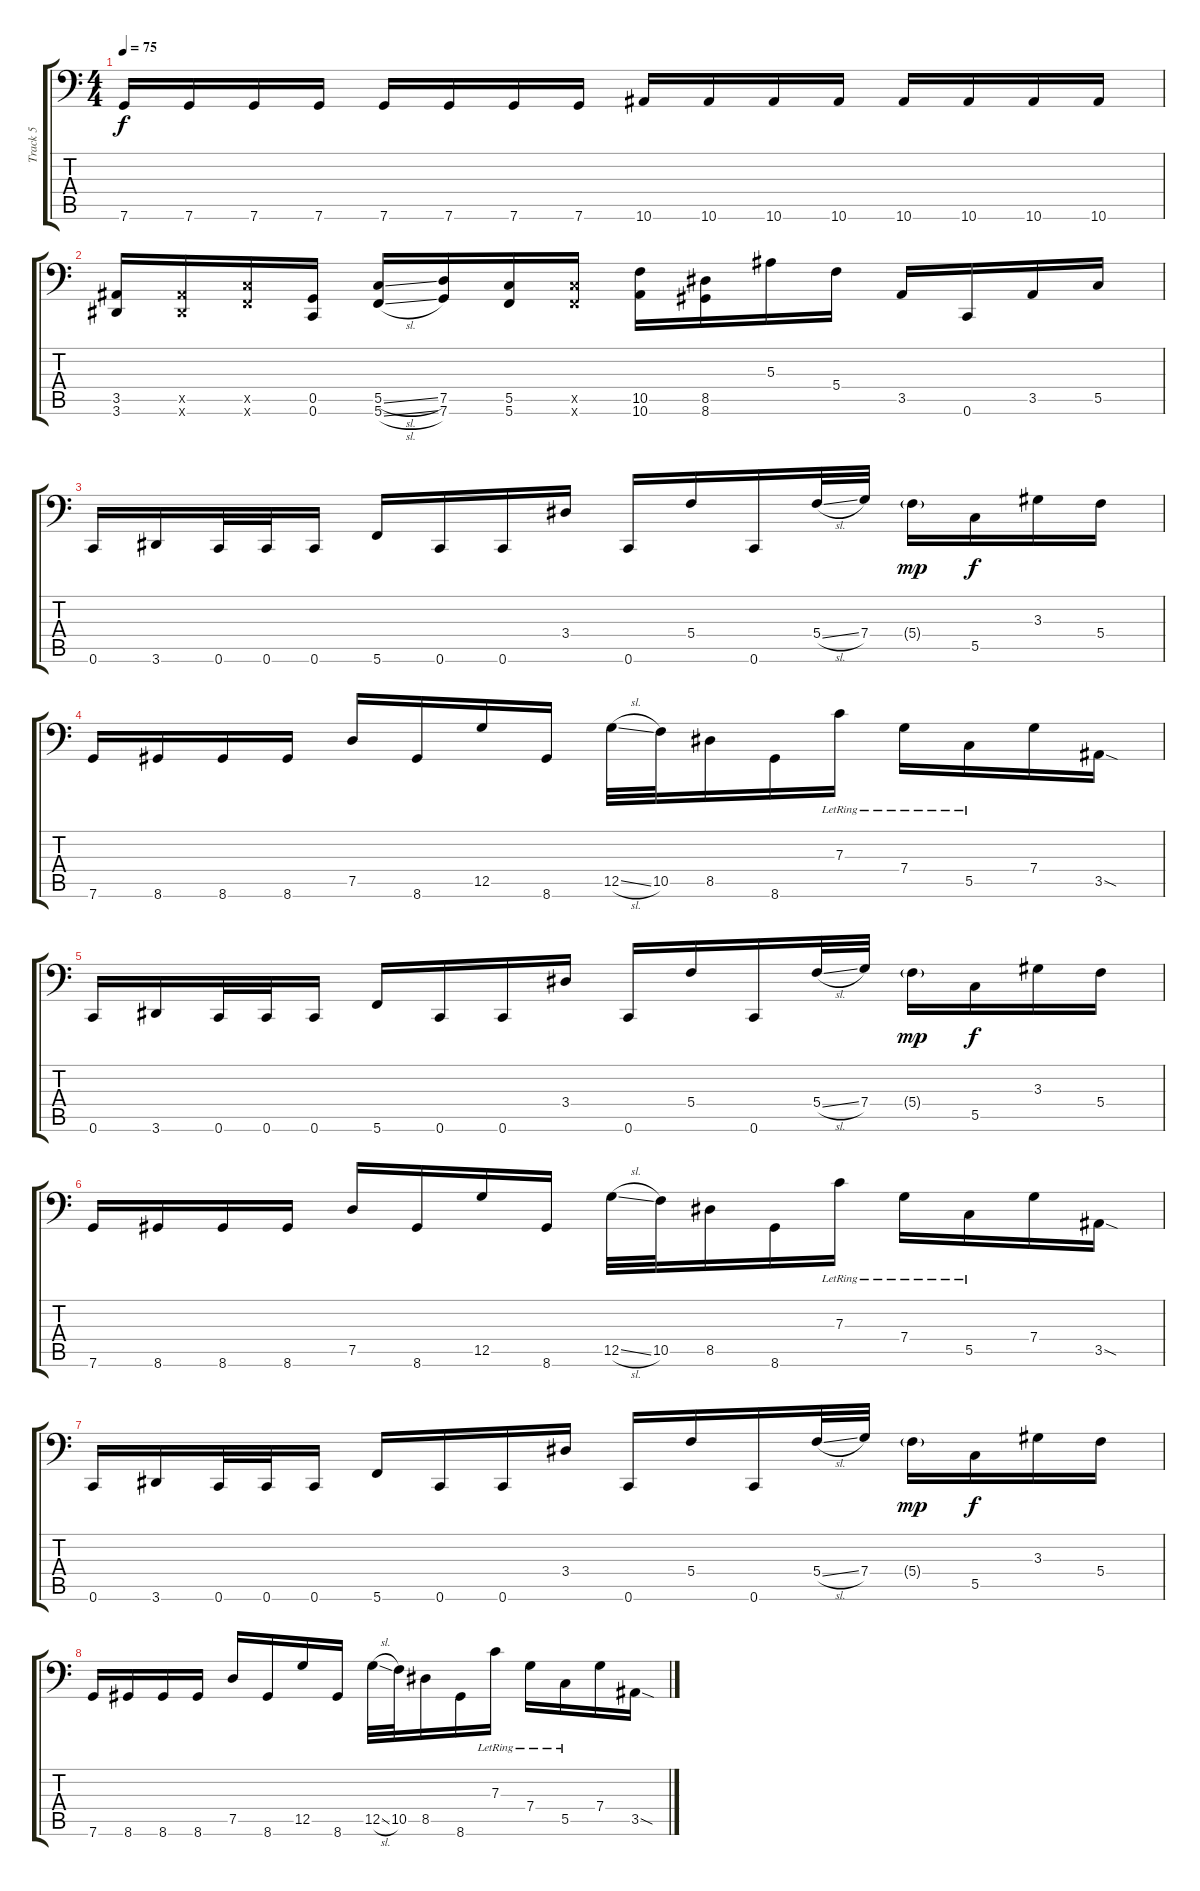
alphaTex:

\track ("Track 5" "Track 5") {instrument electricbassfinger}
\staff {score tabs}
\tuning (D3 A2 F2 C2 G1 C1) {hide}
\ts (4 4)
\tempo 75
\clef f4
\ks c
7.6.16{dy f} 7.6.16 7.6.16 7.6.16 7.6.16 7.6.16 7.6.16 7.6.16 10.6.16 10.6.16 10.6.16 10.6.16 10.6.16 10.6.16 10.6.16 10.6.16 |
(3.5 3.6).16 (3.5{x} 3.6{x}).16 (5.5{x} 5.6{x}).16 (0.5 0.6).16 (5.5{sl} 5.6{sl}).16 (7.5 7.6).16 (5.5 5.6).16 (5.5{x} 5.6{x}).16 (10.5 10.6).16 (8.5 8.6).16 5.3.16 5.4.16 3.5.16 0.6.16 3.5.16 5.5.16 |
0.6.16 3.6.16 0.6.32 0.6.32 0.6.16 5.6.16 0.6.16 0.6.16 3.4.16 0.6.16 5.4.16 0.6.16 5.4{sl}.32 7.4.32 5.4{g}.16{dy mp} 5.5.16{dy f} 3.3.16 5.4.16 |
7.6.16 8.6.16 8.6.16 8.6.16 7.5.16 8.6.16 12.5.16 8.6.16 12.5{sl}.32 10.5.32 8.5.16 8.6.16 7.3{lr}.16 7.4{lr}.16 5.5{lr}.16 7.4.16 3.5{sod}.16 |
0.6.16 3.6.16 0.6.32 0.6.32 0.6.16 5.6.16 0.6.16 0.6.16 3.4.16 0.6.16 5.4.16 0.6.16 5.4{sl}.32 7.4.32 5.4{g}.16{dy mp} 5.5.16{dy f} 3.3.16 5.4.16 |
7.6.16 8.6.16 8.6.16 8.6.16 7.5.16 8.6.16 12.5.16 8.6.16 12.5{sl}.32 10.5.32 8.5.16 8.6.16 7.3{lr}.16 7.4{lr}.16 5.5{lr}.16 7.4.16 3.5{sod}.16 |
0.6.16 3.6.16 0.6.32 0.6.32 0.6.16 5.6.16 0.6.16 0.6.16 3.4.16 0.6.16 5.4.16 0.6.16 5.4{sl}.32 7.4.32 5.4{g}.16{dy mp} 5.5.16{dy f} 3.3.16 5.4.16 |
7.6.16 8.6.16 8.6.16 8.6.16 7.5.16 8.6.16 12.5.16 8.6.16 12.5{sl}.32 10.5.32 8.5.16 8.6.16 7.3{lr}.16 7.4{lr}.16 5.5{lr}.16 7.4.16 3.5{sod}.16
